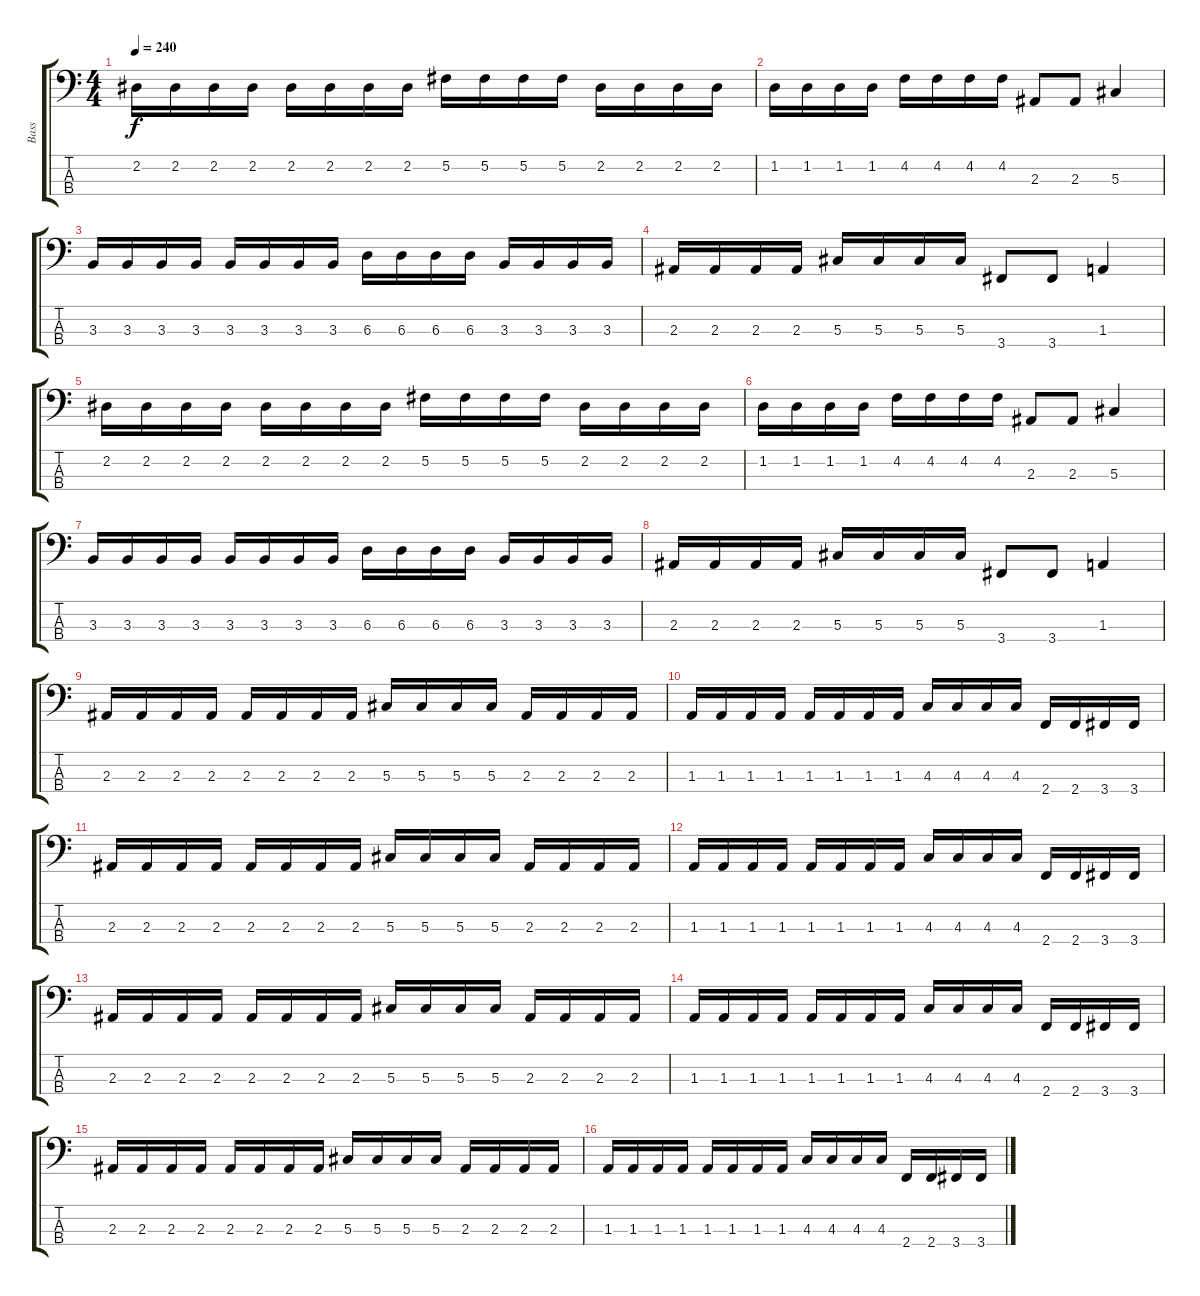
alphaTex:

\track ("Bass" "Bass") {instrument slapbass2}
\staff {score tabs}
\tuning (Gb2 Db2 Ab1 Eb1) {hide}
\ts (4 4)
\tempo 240
\clef f4
\ks c
2.2.16{dy f} 2.2.16 2.2.16 2.2.16 2.2.16 2.2.16 2.2.16 2.2.16 5.2.16 5.2.16 5.2.16 5.2.16 2.2.16 2.2.16 2.2.16 2.2.16 |
1.2.16 1.2.16 1.2.16 1.2.16 4.2.16 4.2.16 4.2.16 4.2.16 2.3.8 2.3.8 5.3.4 |
3.3.16 3.3.16 3.3.16 3.3.16 3.3.16 3.3.16 3.3.16 3.3.16 6.3.16 6.3.16 6.3.16 6.3.16 3.3.16 3.3.16 3.3.16 3.3.16 |
2.3.16 2.3.16 2.3.16 2.3.16 5.3.16 5.3.16 5.3.16 5.3.16 3.4.8 3.4.8 1.3.4 |
2.2.16 2.2.16 2.2.16 2.2.16 2.2.16 2.2.16 2.2.16 2.2.16 5.2.16 5.2.16 5.2.16 5.2.16 2.2.16 2.2.16 2.2.16 2.2.16 |
1.2.16 1.2.16 1.2.16 1.2.16 4.2.16 4.2.16 4.2.16 4.2.16 2.3.8 2.3.8 5.3.4 |
3.3.16 3.3.16 3.3.16 3.3.16 3.3.16 3.3.16 3.3.16 3.3.16 6.3.16 6.3.16 6.3.16 6.3.16 3.3.16 3.3.16 3.3.16 3.3.16 |
2.3.16 2.3.16 2.3.16 2.3.16 5.3.16 5.3.16 5.3.16 5.3.16 3.4.8 3.4.8 1.3.4 |
2.3.16 2.3.16 2.3.16 2.3.16 2.3.16 2.3.16 2.3.16 2.3.16 5.3.16 5.3.16 5.3.16 5.3.16 2.3.16 2.3.16 2.3.16 2.3.16 |
1.3.16 1.3.16 1.3.16 1.3.16 1.3.16 1.3.16 1.3.16 1.3.16 4.3.16 4.3.16 4.3.16 4.3.16 2.4.16 2.4.16 3.4.16 3.4.16 |
2.3.16 2.3.16 2.3.16 2.3.16 2.3.16 2.3.16 2.3.16 2.3.16 5.3.16 5.3.16 5.3.16 5.3.16 2.3.16 2.3.16 2.3.16 2.3.16 |
1.3.16 1.3.16 1.3.16 1.3.16 1.3.16 1.3.16 1.3.16 1.3.16 4.3.16 4.3.16 4.3.16 4.3.16 2.4.16 2.4.16 3.4.16 3.4.16 |
2.3.16 2.3.16 2.3.16 2.3.16 2.3.16 2.3.16 2.3.16 2.3.16 5.3.16 5.3.16 5.3.16 5.3.16 2.3.16 2.3.16 2.3.16 2.3.16 |
1.3.16 1.3.16 1.3.16 1.3.16 1.3.16 1.3.16 1.3.16 1.3.16 4.3.16 4.3.16 4.3.16 4.3.16 2.4.16 2.4.16 3.4.16 3.4.16 |
2.3.16 2.3.16 2.3.16 2.3.16 2.3.16 2.3.16 2.3.16 2.3.16 5.3.16 5.3.16 5.3.16 5.3.16 2.3.16 2.3.16 2.3.16 2.3.16 |
1.3.16 1.3.16 1.3.16 1.3.16 1.3.16 1.3.16 1.3.16 1.3.16 4.3.16 4.3.16 4.3.16 4.3.16 2.4.16 2.4.16 3.4.16 3.4.16
